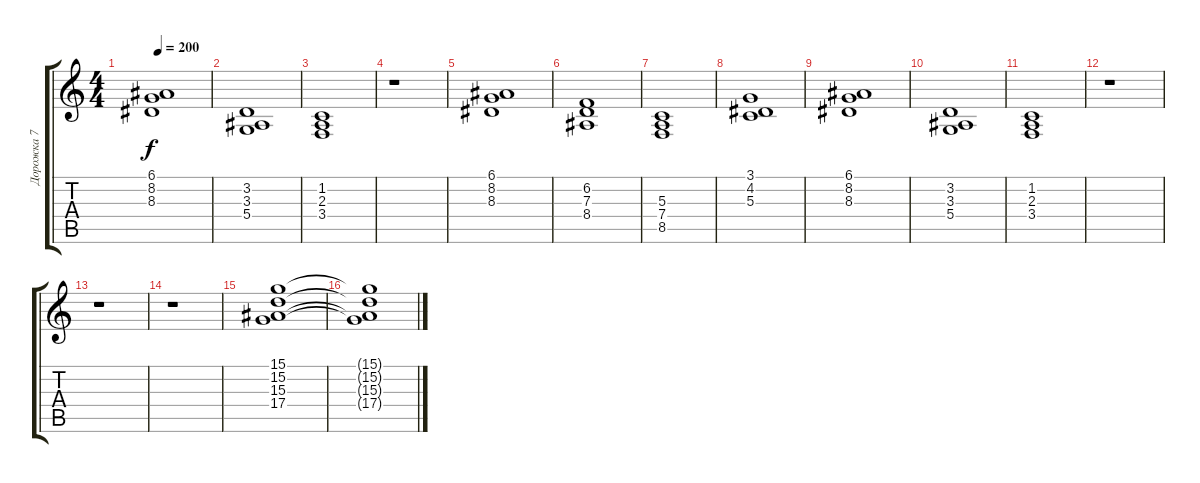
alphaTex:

\track ("Дорожка 7" "Дорожка 7") {instrument choiraahs}
\staff {score tabs}
\tuning (E4 B3 G3 D3 A2 E2) {hide}
\ts (4 4)
\tempo 200
\clef g2
\ks c
(6.1 8.2 8.3).1{dy f} |
(3.2 3.3 5.4).1 |
(1.2 2.3 3.4).1 |
r.1 |
(6.1 8.2 8.3).1 |
(6.2 7.3 8.4).1 |
(5.3 7.4 8.5).1 |
(3.1 4.2 5.3).1 |
(6.1 8.2 8.3).1 |
(3.2 3.3 5.4).1 |
(1.2 2.3 3.4).1 |
r.1 |
r.1 |
r.1 |
(15.1 15.2 15.3 17.4).1 |
(15.1{t} 15.2{t} 15.3{t} 17.4{t}).1
